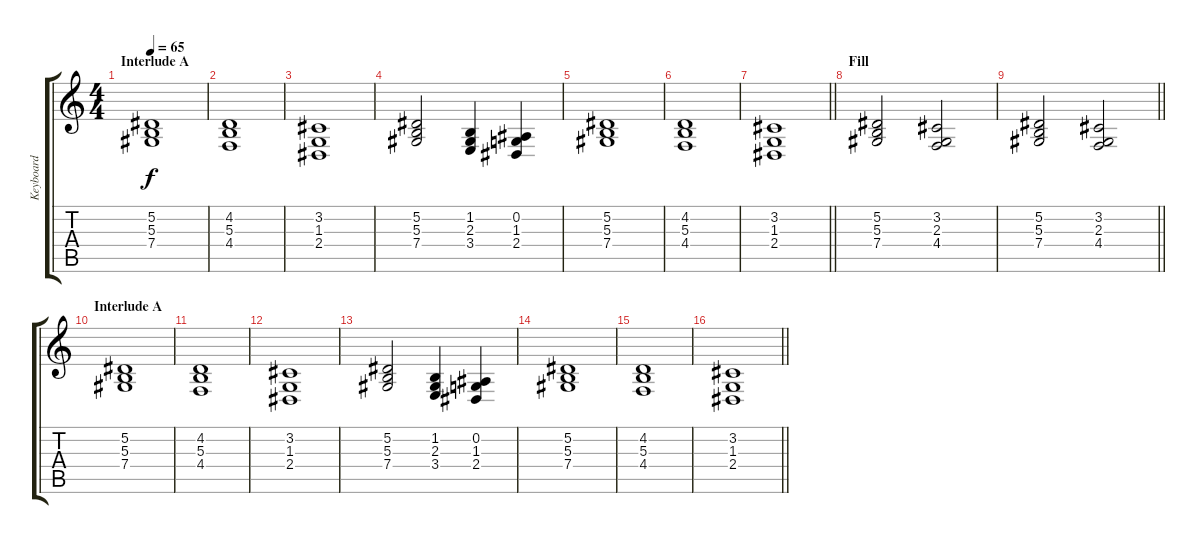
\track ("Keyboard" "Keyboard") {instrument stringensemble1}
\staff {score tabs}
\tuning (Eb4 Bb3 Gb3 Db3 Ab2 Eb2) {hide}
\ts (4 4)
\section ("" "Interlude A")
\tempo 65
\clef g2
\ks c
(5.2 5.3 7.4).1{dy f instrument stringensemble1} |
(4.2 5.3 4.4).1 |
(3.2 1.3 2.4).1 |
(5.2 5.3 7.4).2 (1.2 2.3 3.4).4 (0.2 1.3 2.4).4 |
(5.2 5.3 7.4).1 |
(4.2 5.3 4.4).1 |
\barLineRight lightlight
(3.2 1.3 2.4).1 |
\section ("" "Fill")
(5.2 5.3 7.4).2 (3.2 2.3 4.4).2 |
\barLineRight lightlight
(5.2 5.3 7.4).2 (3.2 2.3 4.4).2 |
\section ("" "Interlude A")
(5.2 5.3 7.4).1 |
(4.2 5.3 4.4).1 |
(3.2 1.3 2.4).1 |
(5.2 5.3 7.4).2 (1.2 2.3 3.4).4 (0.2 1.3 2.4).4 |
(5.2 5.3 7.4).1 |
(4.2 5.3 4.4).1 |
\barLineRight lightlight
(3.2 1.3 2.4).1
